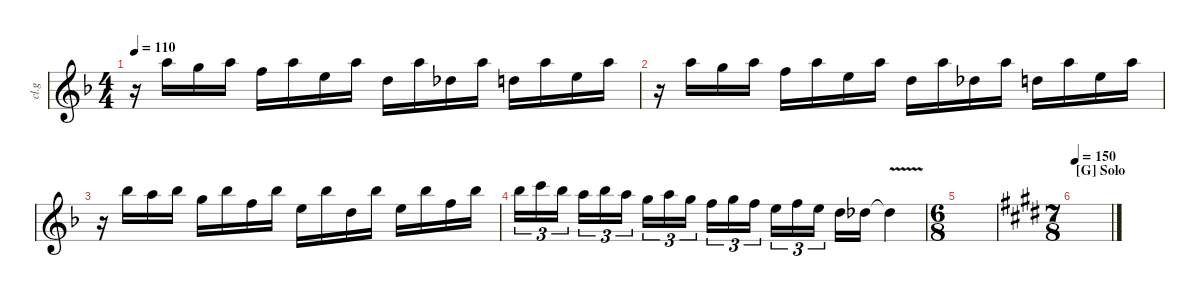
\defaultSystemsLayout 4
\hideDynamics
\bracketExtendMode nobrackets
\otherSystemsTrackNameOrientation horizontal
\track ("Clean Guitar" "cl.g") {instrument electricguitarclean}
\staff {score}
\tuning (E4 B3 G3 D3 A2 E2 A1)
\ts (4 4)
\tempo 110
\clef g2
\ks dminor
r.16{dy f beam Down} 5.1{acc forcenatural}.16{beam Down} 8.2{acc forcenatural}.16{beam Down} 5.1{acc forcenatural}.16{beam Down} 6.2{acc forcenatural}.16{beam Down} 5.1{acc forcenatural}.16{beam Down} 5.2{acc forcenatural}.16{beam Down} 5.1{acc forcenatural}.16{beam Down} 7.3{acc forcenatural}.16{beam Down} 5.1{acc forcenatural}.16{beam Down} 6.3{acc b}.16{beam Down} 5.1{acc forcenatural}.16{beam Down} 7.3{acc forcenatural}.16{beam Down} 5.1{acc forcenatural}.16{beam Down} 5.2{acc forcenatural}.16{beam Down} 5.1{acc forcenatural}.16{beam Down} |
r.16{beam Down} 5.1{acc forcenatural}.16{beam Down} 8.2{acc forcenatural}.16{beam Down} 5.1{acc forcenatural}.16{beam Down} 6.2{acc forcenatural}.16{beam Down} 5.1{acc forcenatural}.16{beam Down} 5.2{acc forcenatural}.16{beam Down} 5.1{acc forcenatural}.16{beam Down} 7.3{acc forcenatural}.16{beam Down} 5.1{acc forcenatural}.16{beam Down} 6.3{acc b}.16{beam Down} 5.1{acc forcenatural}.16{beam Down} 7.3{acc forcenatural}.16{beam Down} 5.1{acc forcenatural}.16{beam Down} 5.2{acc forcenatural}.16{beam Down} 5.1{acc forcenatural}.16{beam Down} |
r.16{beam Down} 6.1{acc b}.16{beam Down} 10.2{acc forcenatural}.16{beam Down} 6.1{acc b}.16{beam Down} 8.2{acc forcenatural}.16{beam Down} 6.1{acc b}.16{beam Down} 6.2{acc forcenatural}.16{beam Down} 6.1{acc b}.16{beam Down} 9.3{acc forcenatural}.16{beam Down} 6.1{acc b}.16{beam Down} 7.3{acc forcenatural}.16{beam Down} 6.1{acc b}.16{beam Down} 9.3{acc forcenatural}.16{beam Down} 6.1{acc b}.16{beam Down} 6.2{acc forcenatural}.16{beam Down} 6.1{acc b}.16{beam Down} |
6.1{acc b}.16{tu (3 2) beam Down} 8.1{acc forcenatural}.16{tu (3 2) beam Down} 6.1{acc b}.16{tu (3 2) beam Down} 5.1{acc forcenatural}.16{tu (3 2) beam Down} 6.1{acc b}.16{tu (3 2) beam Down} 5.1{acc forcenatural}.16{tu (3 2) beam Down} 8.2{acc forcenatural}.16{tu (3 2) beam Down} 5.1{acc forcenatural}.16{tu (3 2) beam Down} 8.2{acc forcenatural}.16{tu (3 2) beam Down} 6.2{acc forcenatural}.16{tu (3 2) beam Down} 8.2{acc forcenatural}.16{tu (3 2) beam Down} 6.2{acc forcenatural}.16{tu (3 2) beam Down} 5.2{acc forcenatural}.16{tu (3 2) beam Down} 6.2{acc forcenatural}.16{tu (3 2) beam Down} 5.2{acc forcenatural}.16{tu (3 2) beam Down} 7.3{acc forcenatural}.16{beam Down} 6.3{acc b}.16{beam Down} 6.3{v t acc b}.4{beam Down} |
\ts (6 8)
\beaming (8 3 3)
|
\ts (7 8)
\beaming (8 3 2 2)
\section ("G" "Solo")
\tempo 150
\ks c#minor
